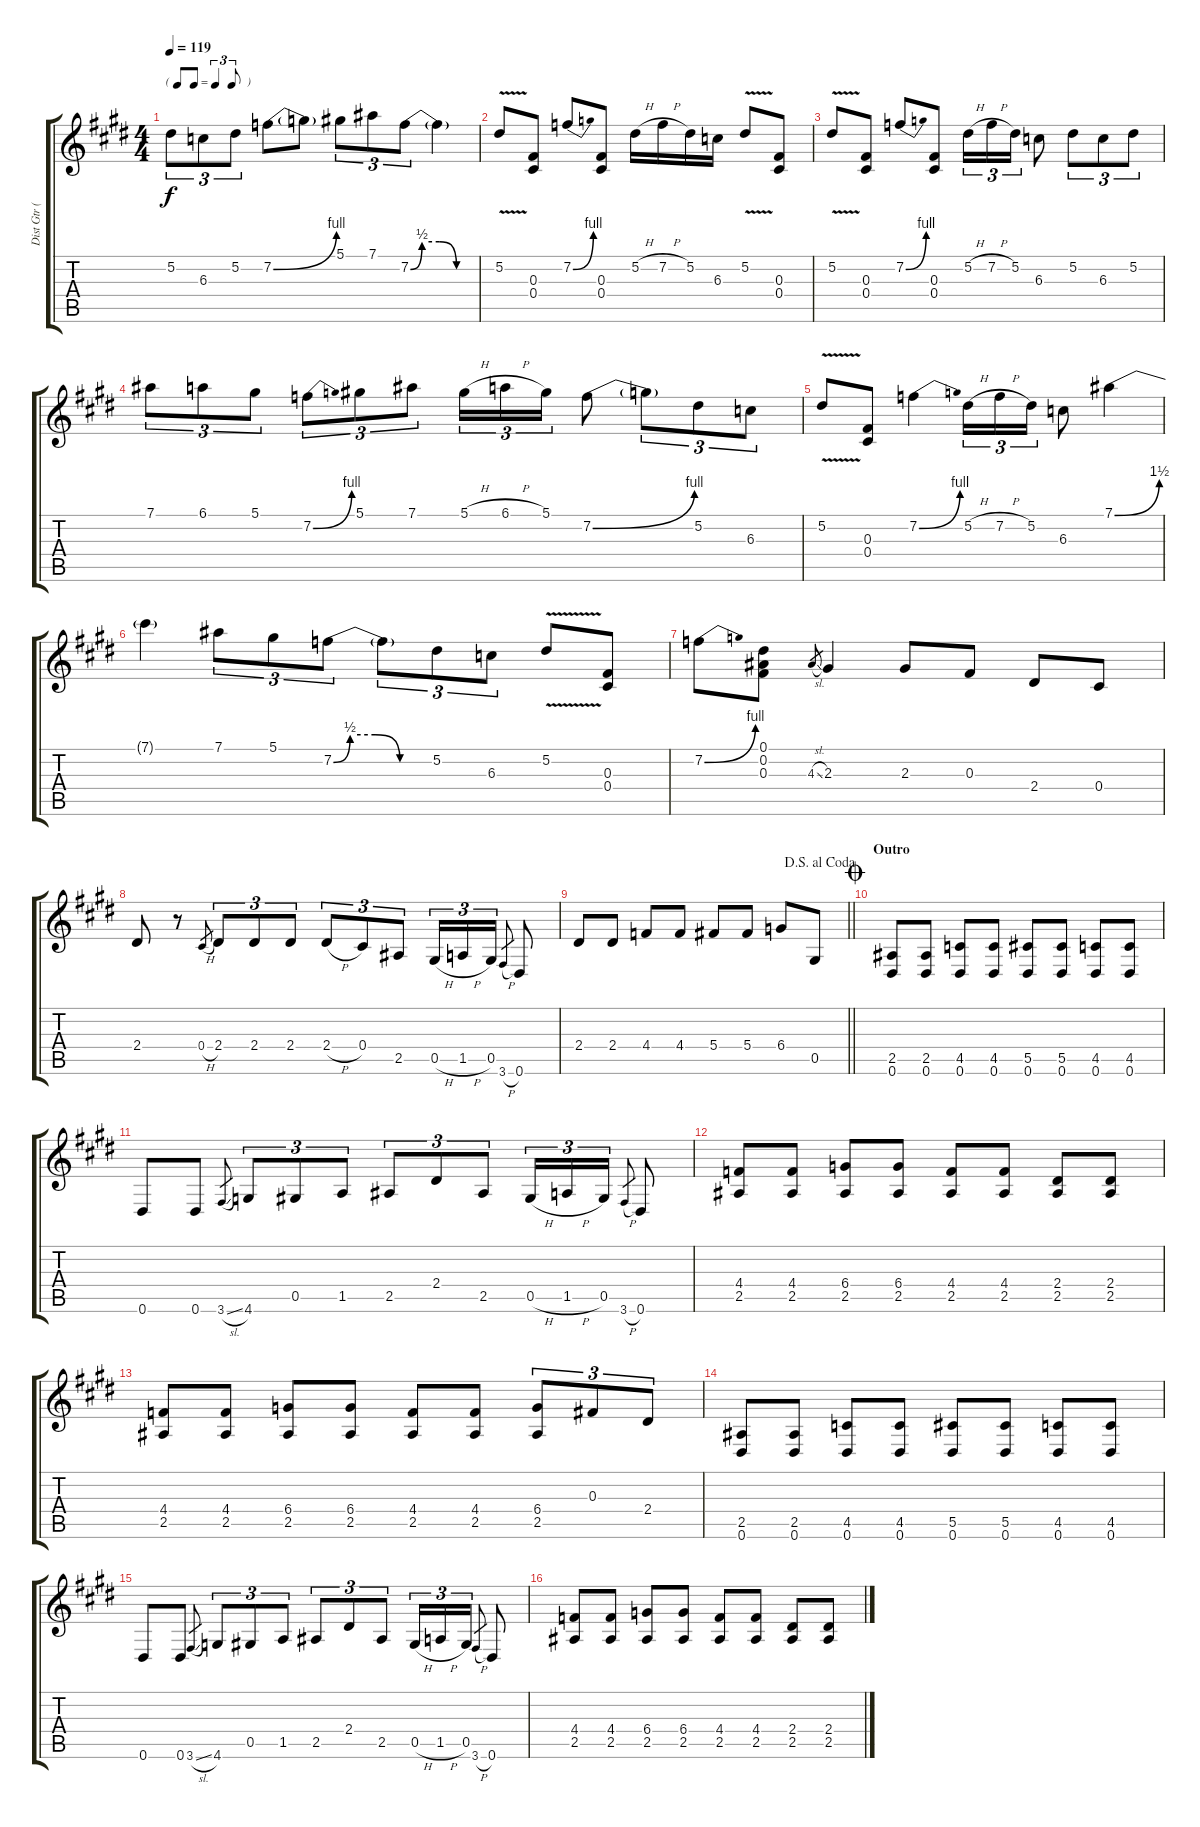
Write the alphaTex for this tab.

\track ("Dist Gtr (Slight Dist)" "Dist Gtr (") {instrument distortionguitar}
\staff {score tabs}
\tuning (Eb4 Bb3 Gb3 Db3 Ab2 Eb2) {hide}
\ts (4 4)
\tf triplet8th
\tempo 119
\clef g2
\ks c#minor
5.2.8{tu (3 2) dy f} 6.3.8{tu (3 2)} 5.2.8{tu (3 2)} 7.2{be (bend 0 0 60 4)}.8 7.2{t}.8 5.1.8{tu (3 2)} 7.1.8{tu (3 2)} 7.2{be (custom 0 0 10 2 25 2 40 0 60 0)}.8{tu (3 2)} 7.2{t}.4 |
\ks e
5.2{v}.8 (0.3 0.4).8 7.2{be (bend 0 0 60 4)}.8 (0.3 0.4).8 5.2{h}.16 7.2{h}.16 5.2.16 6.3.16 5.2{v}.8 (0.3 0.4).8 |
\ks c#minor
5.2{v}.8 (0.3 0.4).8 7.2{be (bend 0 0 60 4)}.8 (0.3 0.4).8 5.2{h}.16{tu (3 2)} 7.2{h}.16{tu (3 2)} 5.2.16{tu (3 2)} 6.3.8 5.2.8{tu (3 2)} 6.3.8{tu (3 2)} 5.2.8{tu (3 2)} |
7.1.8{tu (3 2)} 6.1.8{tu (3 2)} 5.1.8{tu (3 2)} 7.2{be (bend 0 0 60 4)}.8{tu (3 2)} 5.1.8{tu (3 2)} 7.1.8{tu (3 2)} 5.1{h}.16{tu (3 2)} 6.1{h}.16{tu (3 2)} 5.1.16{tu (3 2)} 7.2{be (bend 0 0 60 4)}.8 7.2{t}.8{tu (3 2)} 5.2.8{tu (3 2)} 6.3.8{tu (3 2)} |
\ks e
5.2{v}.8 (0.3 0.4).8 7.2{be (bend 0 0 60 4)}.4 5.2{h}.16{tu (3 2)} 7.2{h}.16{tu (3 2)} 5.2.16{tu (3 2)} 6.3.8 7.1{be (bend 0 0 60 6)}.4 |
\ks c#minor
7.1{t}.4 7.1.8{tu (3 2)} 5.1.8{tu (3 2)} 7.2{be (custom 0 0 10 2 25 2 40 0 60 0)}.8{tu (3 2)} 7.2{t}.8{tu (3 2)} 5.2.8{tu (3 2)} 6.3.8{tu (3 2)} 5.2{v}.8 (0.3 0.4).8 |
\ks e
7.2{be (bend 0 0 60 4)}.8 (0.1 0.2 0.3).8 4.3{sl}.8{gr} 2.3.4 2.3.8 0.3.8 2.4.8 0.4.8 |
\ks c#minor
2.4.8 r.8 0.4{h}.8{gr} 2.4.8{tu (3 2)} 2.4.8{tu (3 2)} 2.4.8{tu (3 2)} 2.4{h}.8{tu (3 2)} 0.4.8{tu (3 2)} 2.5.8{tu (3 2)} 0.5{h}.16{tu (3 2)} 1.5{h}.16{tu (3 2)} 0.5.16{tu (3 2)} 3.6{h}.8{gr} 0.6.8 |
\jump dalsegnoalcoda
\barLineRight lightlight
\ks e
2.4.8 2.4.8 4.4.8 4.4.8 5.4.8 5.4.8 6.4.8 0.5.8 |
\section ("" "Outro")
\jump coda
\ks c#minor
(2.5 0.6).8 (2.5 0.6).8 (4.5 0.6).8 (4.5 0.6).8 (5.5 0.6).8 (5.5 0.6).8 (4.5 0.6).8 (4.5 0.6).8 |
0.6.8 0.6.8 3.6{sl}.8{gr} 4.6.8{tu (3 2)} 0.5.8{tu (3 2)} 1.5.8{tu (3 2)} 2.5.8{tu (3 2)} 2.4.8{tu (3 2)} 2.5.8{tu (3 2)} 0.5{h}.16{tu (3 2)} 1.5{h}.16{tu (3 2)} 0.5.16{tu (3 2)} 3.6{h}.8{gr} 0.6.8 |
\ks e
(4.4 2.5).8 (4.4 2.5).8 (6.4 2.5).8 (6.4 2.5).8 (4.4 2.5).8 (4.4 2.5).8 (2.4 2.5).8 (2.4 2.5).8 |
\ks c#minor
(4.4 2.5).8 (4.4 2.5).8 (6.4 2.5).8 (6.4 2.5).8 (4.4 2.5).8 (4.4 2.5).8 (6.4 2.5).8{tu (3 2)} 0.3.8{tu (3 2)} 2.4.8{tu (3 2)} |
\ks e
(2.5 0.6).8 (2.5 0.6).8 (4.5 0.6).8 (4.5 0.6).8 (5.5 0.6).8 (5.5 0.6).8 (4.5 0.6).8 (4.5 0.6).8 |
\ks c#minor
0.6.8 0.6.8 3.6{sl}.8{gr} 4.6.8{tu (3 2)} 0.5.8{tu (3 2)} 1.5.8{tu (3 2)} 2.5.8{tu (3 2)} 2.4.8{tu (3 2)} 2.5.8{tu (3 2)} 0.5{h}.16{tu (3 2)} 1.5{h}.16{tu (3 2)} 0.5.16{tu (3 2)} 3.6{h}.8{gr} 0.6.8 |
\ks e
(4.4 2.5).8 (4.4 2.5).8 (6.4 2.5).8 (6.4 2.5).8 (4.4 2.5).8 (4.4 2.5).8 (2.4 2.5).8 (2.4 2.5).8
